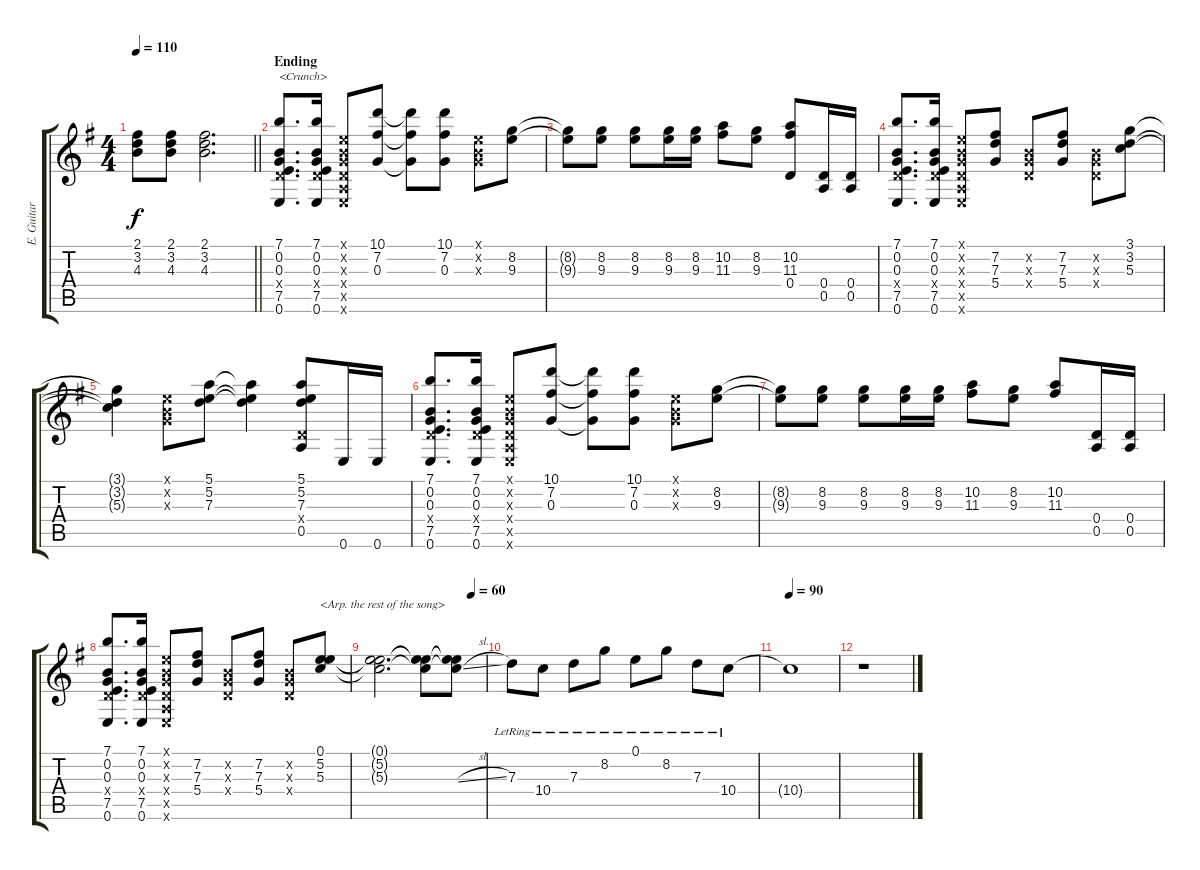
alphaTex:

\track ("E. Guitar I" "E. Guitar ") {instrument overdrivenguitar}
\staff {score tabs}
\tuning (E4 B3 G3 D3 A2 E2) {hide}
\ts (4 4)
\tempo 110
\clef g2
\barLineRight lightlight
\ks g
(2.1{t} 3.2{t} 4.3{t}).8{dy f} (2.1 3.2 4.3).8 (2.1 3.2 4.3).2{d} |
\section ("" "Ending")
(7.1 0.2 0.3 0.4{x} 7.5 0.6).8{d txt "<Crunch>"} (7.1 0.2 0.3 0.4{x} 7.5 0.6).16 (0.1{x} 0.2{x} 0.3{x} 0.4{x} 0.5{x} 0.6{x}).8 (10.1 7.2 0.3).8 (10.1{t} 7.2{t} 0.3{t}).8 (10.1 7.2 0.3).8 (0.1{x} 0.2{x} 0.3{x}).8 (8.2 9.3).8 |
(8.2{t} 9.3{t}).8 (8.2 9.3).8 (8.2 9.3).8 (8.2 9.3).16 (8.2 9.3).16 (10.2 11.3).8 (8.2 9.3).8 (10.2 11.3 0.4).8 (0.4 0.5).16 (0.4 0.5).16 |
(7.1 0.2 0.3 0.4{x} 7.5 0.6).8{d} (7.1 0.2 0.3 0.4{x} 7.5 0.6).16 (0.1{x} 0.2{x} 0.3{x} 0.4{x} 0.5{x} 0.6{x}).8 (7.2 7.3 5.4).8 (0.2{x} 0.3{x} 0.4{x}).8 (7.2 7.3 5.4).8 (0.2{x} 0.3{x} 0.4{x}).8 (3.1 3.2 5.3).8 |
(3.1{t} 3.2{t} 5.3{t}).4 (0.1{x} 0.2{x} 0.3{x}).8 (5.1 5.2 7.3).8 (5.1{t} 5.2{t} 7.3{t}).4 (5.1 5.2 7.3 0.4{x} 0.5).8 0.6.16 0.6.16 |
(7.1 0.2 0.3 0.4{x} 7.5 0.6).8{d} (7.1 0.2 0.3 0.4{x} 7.5 0.6).16 (0.1{x} 0.2{x} 0.3{x} 0.4{x} 0.5{x} 0.6{x}).8 (10.1 7.2 0.3).8 (10.1{t} 7.2{t} 0.3{t}).8 (10.1 7.2 0.3).8 (0.1{x} 0.2{x} 0.3{x}).8 (8.2 9.3).8 |
(8.2{t} 9.3{t}).8 (8.2 9.3).8 (8.2 9.3).8 (8.2 9.3).16 (8.2 9.3).16 (10.2 11.3).8 (8.2 9.3).8 (10.2 11.3).8 (0.4 0.5).16 (0.4 0.5).16 |
(7.1 0.2 0.3 0.4{x} 7.5 0.6).8{d} (7.1 0.2 0.3 0.4{x} 7.5 0.6).16 (0.1{x} 0.2{x} 0.3{x} 0.4{x} 0.5{x} 0.6{x}).8 (7.2 7.3 5.4).8 (0.2{x} 0.3{x} 0.4{x}).8 (7.2 7.3 5.4).8 (0.2{x} 0.3{x} 0.4{x}).8 (0.1 5.2 5.3).8{txt "<Arp. the rest of the song>"} |
\tempo (60 0.875)
(0.1{t} 5.2{t} 5.3{t}).2{d} (0.1{t} 5.2{t} 5.3{t}).8 (0.1{t} 5.2{t} 5.3{sl t}).8 |
7.3{lr}.8 10.4{lr}.8 7.3{lr}.8 8.2{lr}.8 0.1{lr}.8 8.2{lr}.8 7.3{lr}.8 10.4{lr}.8 |
\tempo 90
10.4{t}.1 |
r.1
